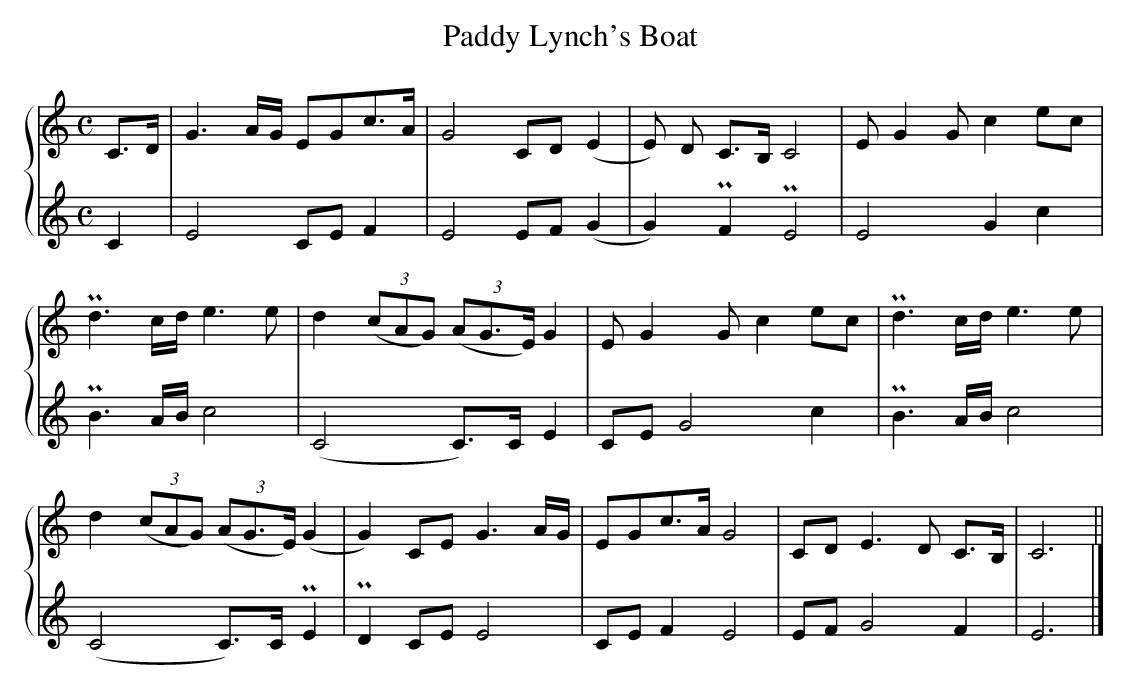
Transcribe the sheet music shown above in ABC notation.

X:1
U: ~ = !turn!
T:Paddy Lynch's Boat
M:C
L:1/8
U: ~ = !turn!
%%staves {1 2}
K:C
V:1
C>D | G3 A/2G/2 EGc>A | G4 CD (E2 | E) D C>B, C4 | E G2 G c2 ec |
Pd3 c/2d/2 e3 e | d2 ((3cAG) ((3AG>E) G2 | E G2 G c2 ec | Pd3 c/2d/2 e3 e |
d2 ((3cAG) ((3AG>E) (G2 | G2) CE G3 A/2G/2 | EGc>A G4 | CD E3 D C>B, | C6 ||
V:2
C2 | E4 CE F2 | E4 EF (G2 | G2) PF2 PE4 | E4 G2 c2 |
PB3 A/2B/2 c4 | (C4C>)C E2 | CE G4 c2 | PB3 A/2B/2 c4 |
(C4C>)C PE2 | PD2 CE E4 | CE F2 E4 | EF G4 F2 | E6 |]
